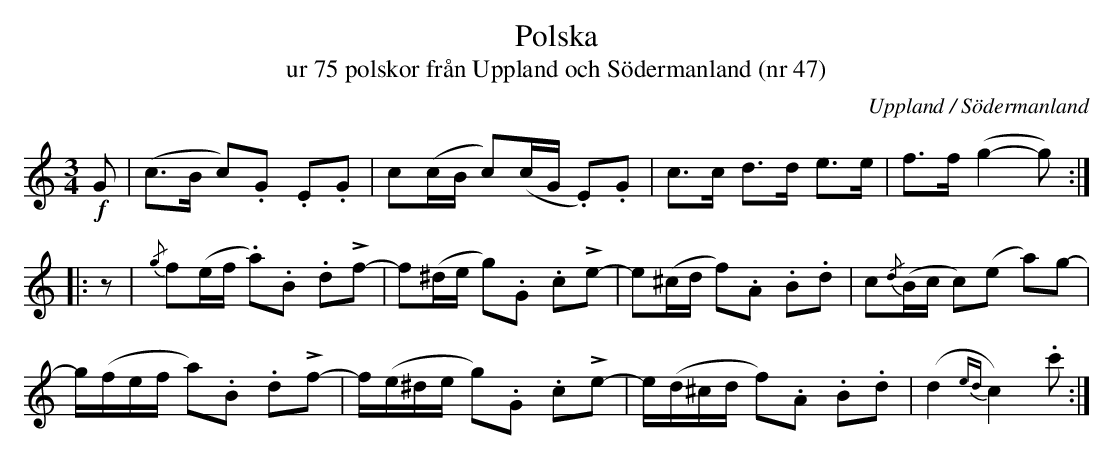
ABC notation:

X:1
T:Polska
T:ur 75 polskor från Uppland och Södermanland (nr 47)
M:3/4
O:Uppland / Södermanland
M:3/4
L:1/8
K:C
!f!G | (c>B c).G .E.G | c(c/B/ c)(c/G/ .E).G | c>c d>d e>e | f>f (g2-g) ::
z | {/g}f(e/f/ .a).B .d!>!f- | f(^d/e/ g).G .c!>!e- | e(^c/d/ f).A .B.d | c{/d}(B/c/ c)(e a)g- |
g/(f/e/f/ a).B .d!>!f- | f/(e/^d/e/ g).G .c!>!e- | e/(d/^c/d/ f).A .B.d | (d2 {ed}c2) .c' :|
